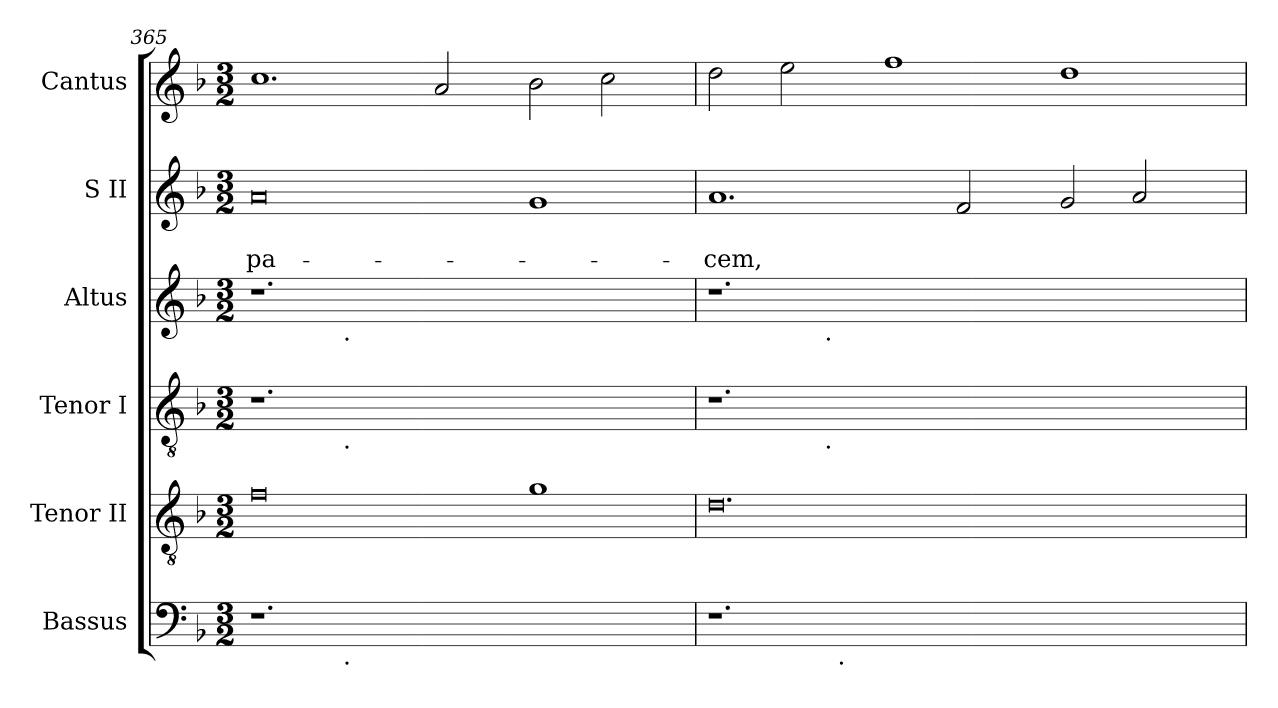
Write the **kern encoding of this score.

**kern	**kern	**kern	**kern	**kern	**text	**text	**kern
*part6	*part5	*part4	*part3	*part2	*part2	*part2	*part1
*staff6	*staff5	*staff4	*staff3	*staff2	*staff2	*staff2	*staff1
*I"Bassus	*I"Tenor II	*I"Tenor I	*I"Altus	*I"S II	*	*	*I"Cantus
*I'B	*I'T II	*I'T I	*I'A	*	*	*	*
*clefF4	*clefGv2	*clefGv2	*clefG2	*clefG2	*	*	*clefG2
*k[b-]	*k[b-]	*k[b-]	*k[b-]	*k[b-]	*	*	*k[b-]
*F:	*F:	*F:	*F:	*F:	*	*	*F:
*M3/2	*M3/2	*M3/2	*M3/2	*M3/2	*	*	*M3/2
=365	=365	=365	=365	=365	=365	=365	=365
!	!	!	!	!	!	!LO:LY:b	!
*^	*	*^	*^	*	*	*	*
1.r	2.ryy	0f	1.r	2.ryy	1.r	2.ryy	0a	.	pa-	1.cc
!	!	!	!	!	!	!LO:TX:b:t=.	!	!	!	!
!	!	!	!	!LO:TX:b:t=.	!	!	!	!	!	!
!	!LO:TX:b:t=.	!	!	!	!	!	!	!	!	!
.	1ryy	.	.	1ryy	.	1ryy	.	.	.	.
1.ryy	.	.	1.ryy	.	1.ryy	.	.	.	.	2a/
.	1ryy	.	.	1ryy	.	1ryy	.	.	.	.
.	.	1g	.	.	.	.	1g	.	.	2b-\
.	.	.	.	.	.	.	.	.	.	2cc\
.	4ryy	.	.	4ryy	.	4ryy	.	.	.	.
=366	=366	=366	=366	=366	=366	=366	=366	=366	=366	=366
!	!	!	!	!	!	!	!	!	!LO:LY:b	!
1.r	2.ryy	0.d	1.r	2ryy	1.r	2ryy	1.a	.	-cem,	2dd\
.	.	.	.	8..ryy	.	8..ryy	.	.	.	2ee\
!	!	!	!	!	!	!LO:TX:b:t=.	!	!	!	!
!	!	!	!	!LO:TX:b:t=.	!	!	!	!	!	!
.	.	.	.	1ryy	.	1ryy	.	.	.	.
!	!LO:TX:b:t=.	!	!	!	!	!	!	!	!	!
.	1ryy	.	.	.	.	.	.	.	.	.
.	.	.	.	.	.	.	.	.	.	1ff
1.ryy	.	.	1.ryy	.	1.ryy	.	2f/	.	.	.
.	.	.	.	1ryy	.	1ryy	.	.	.	.
.	1ryy	.	.	.	.	.	.	.	.	.
.	.	.	.	.	.	.	2g/	.	.	1dd
.	.	.	.	.	.	.	2a/	.	.	.
.	.	.	.	4ryy	.	4ryy	.	.	.	.
.	4ryy	.	.	.	.	.	.	.	.	.
.	.	.	.	32ryy	.	32ryy	.	.	.	.
*	*	*	*v	*v	*	*	*	*	*	*
*v	*v	*	*	*v	*v	*	*	*	*
=	=	=	=	=	=	=	=
*-	*-	*-	*-	*-	*-	*-	*-
